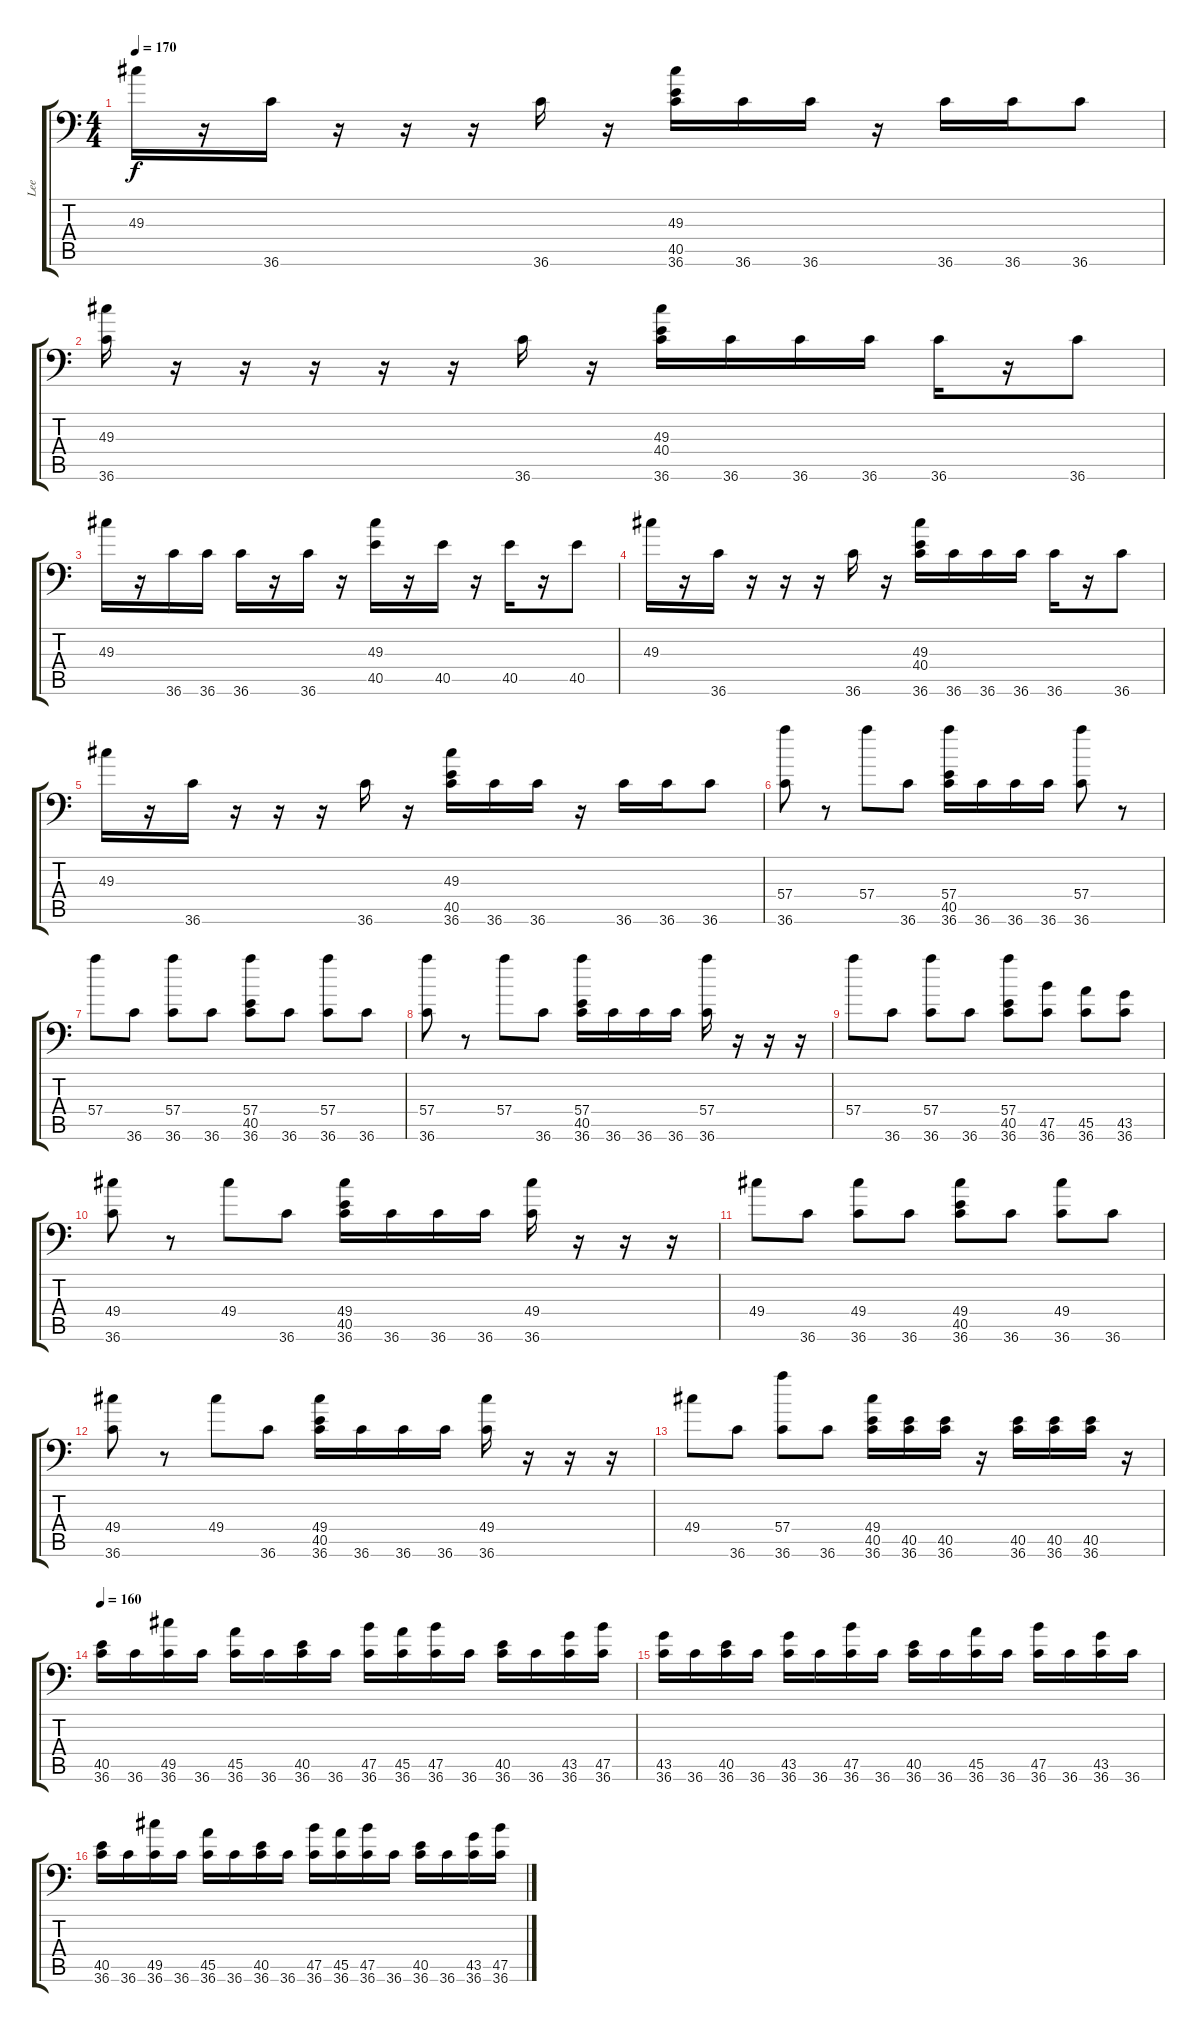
\track ("Lee" "Lee") {instrument acousticgrandpiano}
\staff {score tabs}
\tuning (C-1 C-1 C-1 C-1 C-1 C-1) {hide}
\ts (4 4)
\tempo 170
\clef f4
\ks c
49.3.16{dy f} r.16 36.6.16 r.16 r.16 r.16 36.6.16 r.16 (49.3 40.5 36.6).16 36.6.16 36.6.16 r.16 36.6.16 36.6.16 36.6.8 |
(49.3 36.6).16 r.16 r.16 r.16 r.16 r.16 36.6.16 r.16 (49.3 40.4 36.6).16 36.6.16 36.6.16 36.6.16 36.6.16 r.16 36.6.8 |
49.3.16 r.16 36.6.16 36.6.16 36.6.16 r.16 36.6.16 r.16 (49.3 40.5).16 r.16 40.5.16 r.16 40.5.16 r.16 40.5.8 |
49.3.16 r.16 36.6.16 r.16 r.16 r.16 36.6.16 r.16 (49.3 40.4 36.6).16 36.6.16 36.6.16 36.6.16 36.6.16 r.16 36.6.8 |
49.3.16 r.16 36.6.16 r.16 r.16 r.16 36.6.16 r.16 (49.3 40.5 36.6).16 36.6.16 36.6.16 r.16 36.6.16 36.6.16 36.6.8 |
(57.4 36.6).8 r.8 57.4.8 36.6.8 (57.4 40.5 36.6).16 36.6.16 36.6.16 36.6.16 (57.4 36.6).8 r.8 |
57.4.8 36.6.8 (57.4 36.6).8 36.6.8 (57.4 40.5 36.6).8 36.6.8 (57.4 36.6).8 36.6.8 |
(57.4 36.6).8 r.8 57.4.8 36.6.8 (57.4 40.5 36.6).16 36.6.16 36.6.16 36.6.16 (57.4 36.6).16 r.16 r.16 r.16 |
57.4.8 36.6.8 (57.4 36.6).8 36.6.8 (57.4 40.5 36.6).8 (47.5 36.6).8 (45.5 36.6).8 (43.5 36.6).8 |
(49.4 36.6).8 r.8 49.4.8 36.6.8 (49.4 40.5 36.6).16 36.6.16 36.6.16 36.6.16 (49.4 36.6).16 r.16 r.16 r.16 |
49.4.8 36.6.8 (49.4 36.6).8 36.6.8 (49.4 40.5 36.6).8 36.6.8 (49.4 36.6).8 36.6.8 |
(49.4 36.6).8 r.8 49.4.8 36.6.8 (49.4 40.5 36.6).16 36.6.16 36.6.16 36.6.16 (49.4 36.6).16 r.16 r.16 r.16 |
49.4.8 36.6.8 (57.4 36.6).8 36.6.8 (49.4 40.5 36.6).16 (40.5 36.6).16 (40.5 36.6).16 r.16 (40.5 36.6).16 (40.5 36.6).16 (40.5 36.6).16 r.16 |
\tempo 160
(40.5 36.6).16 36.6.16 (49.5 36.6).16 36.6.16 (45.5 36.6).16 36.6.16 (40.5 36.6).16 36.6.16 (47.5 36.6).16 (45.5 36.6).16 (47.5 36.6).16 36.6.16 (40.5 36.6).16 36.6.16 (43.5 36.6).16 (47.5 36.6).16 |
(43.5 36.6).16 36.6.16 (40.5 36.6).16 36.6.16 (43.5 36.6).16 36.6.16 (47.5 36.6).16 36.6.16 (40.5 36.6).16 36.6.16 (45.5 36.6).16 36.6.16 (47.5 36.6).16 36.6.16 (43.5 36.6).16 36.6.16 |
(40.5 36.6).16 36.6.16 (49.5 36.6).16 36.6.16 (45.5 36.6).16 36.6.16 (40.5 36.6).16 36.6.16 (47.5 36.6).16 (45.5 36.6).16 (47.5 36.6).16 36.6.16 (40.5 36.6).16 36.6.16 (43.5 36.6).16 (47.5 36.6).16
